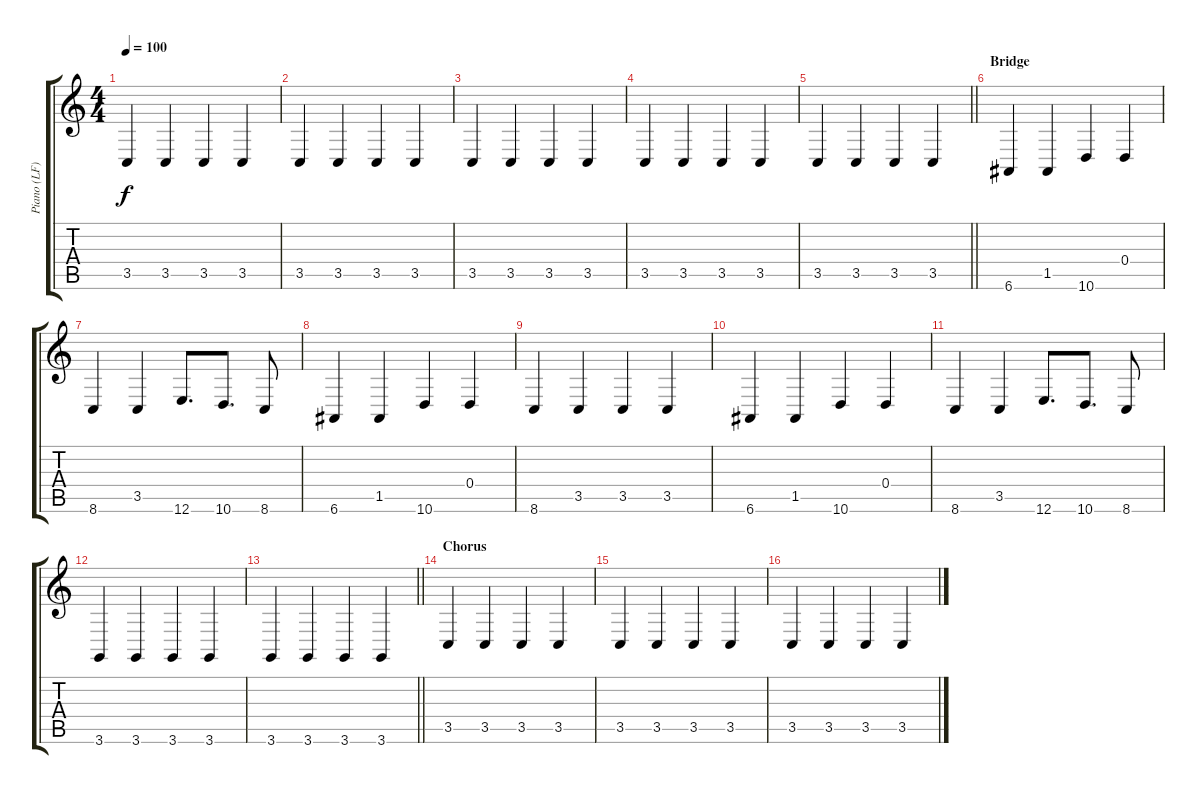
\track ("Piano (LF) Hand" "Piano (LF)") {instrument acousticgrandpiano}
\staff {score tabs}
\tuning (E4 B3 G3 D3 A2 E2) {hide}
\ts (4 4)
\tempo 100
\clef g2
\ks c
3.5.4{dy f} 3.5.4 3.5.4 3.5.4 |
3.5.4 3.5.4 3.5.4 3.5.4 |
3.5.4 3.5.4 3.5.4 3.5.4 |
3.5.4 3.5.4 3.5.4 3.5.4 |
\barLineRight lightlight
3.5.4 3.5.4 3.5.4 3.5.4 |
\section ("" "Bridge")
6.6.4 1.5.4 10.6.4 0.4.4 |
8.6.4 3.5.4 12.6.8{d} 10.6.8{d} 8.6.8 |
6.6.4 1.5.4 10.6.4 0.4.4 |
8.6.4 3.5.4 3.5.4 3.5.4 |
6.6.4 1.5.4 10.6.4 0.4.4 |
8.6.4 3.5.4 12.6.8{d} 10.6.8{d} 8.6.8 |
3.6.4 3.6.4 3.6.4 3.6.4 |
\barLineRight lightlight
3.6.4 3.6.4 3.6.4 3.6.4 |
\section ("" "Chorus")
3.5.4 3.5.4 3.5.4 3.5.4 |
3.5.4 3.5.4 3.5.4 3.5.4 |
3.5.4 3.5.4 3.5.4 3.5.4
